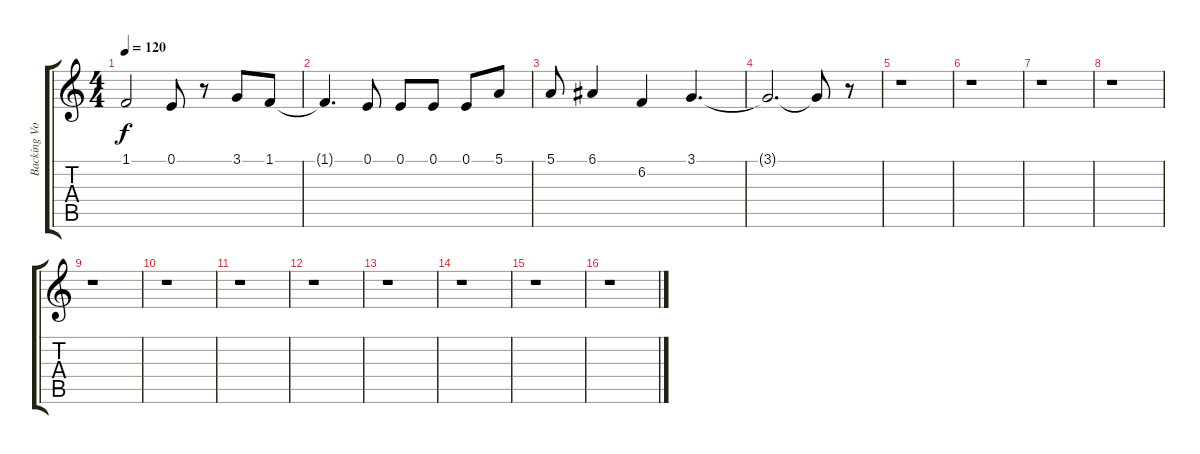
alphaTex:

\track ("Backing Vox" "Backing Vo") {instrument voiceoohs}
\staff {score tabs}
\tuning (E4 B3 G3 D3 A2 E2) {hide}
\ts (4 4)
\tempo 120
\clef g2
\ks c
1.1.2{dy f} 0.1.8 r.8 3.1.8 1.1.8 |
1.1{t}.4{d} 0.1.8 0.1.8 0.1.8 0.1.8 5.1.8 |
5.1.8 6.1.4 6.2.4 3.1.4{d} |
3.1{t}.2{d} 3.1{t}.8 r.8 |
r.1 |
r.1 |
r.1 |
r.1 |
r.1 |
r.1 |
r.1 |
r.1 |
r.1 |
r.1 |
r.1 |
r.1
